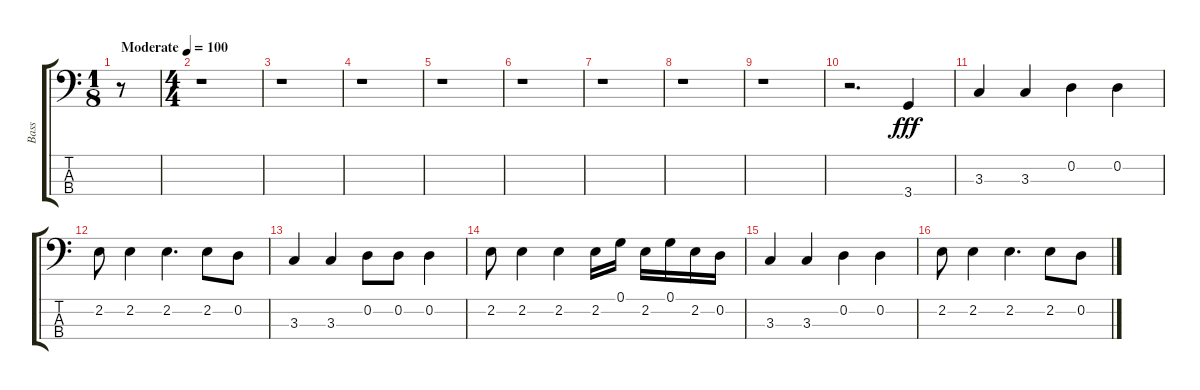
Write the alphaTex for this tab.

\track ("Bass" "Bass") {instrument electricbassfinger}
\staff {score tabs}
\tuning (G2 D2 A1 E1) {hide}
\ts (1 8)
\tempo (100 "Moderate")
\clef f4
\ks c
r.8{dy fff instrument electricbassfinger} |
\ts (4 4)
r.1 |
r.1 |
r.1 |
r.1 |
r.1 |
r.1 |
r.1 |
r.1 |
r.2{d} 3.4.4 |
3.3.4 3.3.4 0.2.4 0.2.4 |
2.2.8 2.2.4 2.2.4{d} 2.2.8 0.2.8 |
3.3.4 3.3.4 0.2.8 0.2.8 0.2.4 |
2.2.8 2.2.4 2.2.4 2.2.16 0.1.16 2.2.16 0.1.16 2.2.16 0.2.16 |
3.3.4 3.3.4 0.2.4 0.2.4 |
2.2.8 2.2.4 2.2.4{d} 2.2.8 0.2.8
